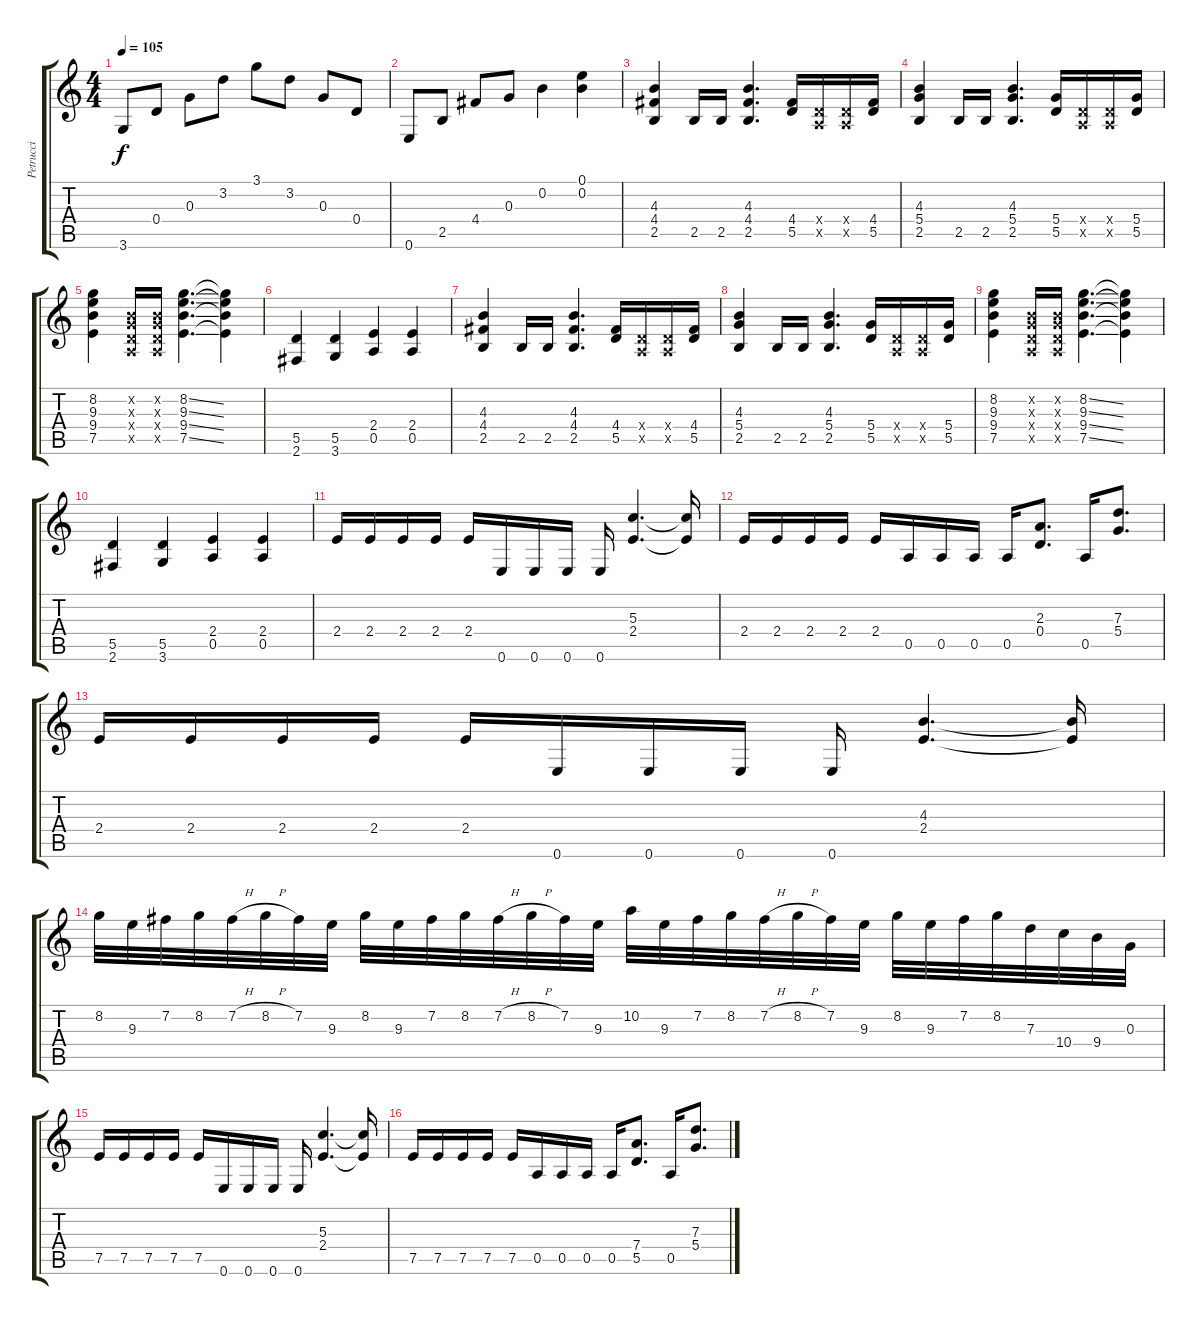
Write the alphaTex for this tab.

\track ("Petrucci" "Petrucci") {instrument distortionguitar}
\staff {score tabs}
\tuning (E4 B3 G3 D3 A2 E2) {hide}
\ts (4 4)
\tempo 105
\clef g2
\ks c
3.6.8{dy f} 0.4.8 0.3.8 3.2.8 3.1.8 3.2.8 0.3.8 0.4.8 |
0.6.8 2.5.8 4.4.8 0.3.8 0.2.4 (0.1 0.2).4 |
(4.3 4.4 2.5).4{instrument distortionguitar} 2.5.16 2.5.16 (4.3 4.4 2.5).4{d} (4.4 5.5).16 (0.4{x} 0.5{x}).16 (0.4{x} 0.5{x}).16 (4.4 5.5).16 |
(4.3 5.4 2.5).4 2.5.16 2.5.16 (4.3 5.4 2.5).4{d} (5.4 5.5).16 (0.4{x} 0.5{x}).16 (0.4{x} 0.5{x}).16 (5.4 5.5).16 |
(8.2 9.3 9.4 7.5).4 (0.2{x} 0.3{x} 0.4{x} 0.5{x}).16 (0.2{x} 0.3{x} 0.4{x} 0.5{x}).16 (8.2{ss} 9.3{ss} 9.4{ss} 7.5{ss}).4{d} (8.2{t} 9.3{t} 9.4{t} 7.5{t}).4 |
(5.5 2.6).4 (5.5 3.6).4 (2.4 0.5).4 (2.4 0.5).4 |
(4.3 4.4 2.5).4 2.5.16 2.5.16 (4.3 4.4 2.5).4{d} (4.4 5.5).16 (0.4{x} 0.5{x}).16 (0.4{x} 0.5{x}).16 (4.4 5.5).16 |
(4.3 5.4 2.5).4 2.5.16 2.5.16 (4.3 5.4 2.5).4{d} (5.4 5.5).16 (0.4{x} 0.5{x}).16 (0.4{x} 0.5{x}).16 (5.4 5.5).16 |
(8.2 9.3 9.4 7.5).4 (0.2{x} 0.3{x} 0.4{x} 0.5{x}).16 (0.2{x} 0.3{x} 0.4{x} 0.5{x}).16 (8.2{ss} 9.3{ss} 9.4{ss} 7.5{ss}).4{d} (8.2{t} 9.3{t} 9.4{t} 7.5{t}).4 |
(5.5 2.6).4 (5.5 3.6).4 (2.4 0.5).4 (2.4 0.5).4 |
2.4.16 2.4.16 2.4.16 2.4.16 2.4.16 0.6.16 0.6.16 0.6.16 0.6.16 (5.3 2.4).4{d} (5.3{t} 2.4{t}).16 |
2.4.16 2.4.16 2.4.16 2.4.16 2.4.16 0.5.16 0.5.16 0.5.16 0.5.16 (2.3 0.4).8{d} 0.5.16 (7.3 5.4).8{d} |
2.4.16 2.4.16 2.4.16 2.4.16 2.4.16 0.6.16 0.6.16 0.6.16 0.6.16 (4.3 2.4).4{d} (4.3{t} 2.4{t}).16 |
8.2.32 9.3.32 7.2.32 8.2.32 7.2{h}.32 8.2{h}.32 7.2.32 9.3.32 8.2.32 9.3.32 7.2.32 8.2.32 7.2{h}.32 8.2{h}.32 7.2.32 9.3.32 10.2.32 9.3.32 7.2.32 8.2.32 7.2{h}.32 8.2{h}.32 7.2.32 9.3.32 8.2.32 9.3.32 7.2.32 8.2.32 7.3.32 10.4.32 9.4.32 0.3.32 |
7.5.16 7.5.16 7.5.16 7.5.16 7.5.16 0.6.16 0.6.16 0.6.16 0.6.16 (5.3 2.4).4{d} (5.3{t} 2.4{t}).16 |
7.5.16 7.5.16 7.5.16 7.5.16 7.5.16 0.5.16 0.5.16 0.5.16 0.5.16 (7.4 5.5).8{d} 0.5.16 (7.3 5.4).8{d}
